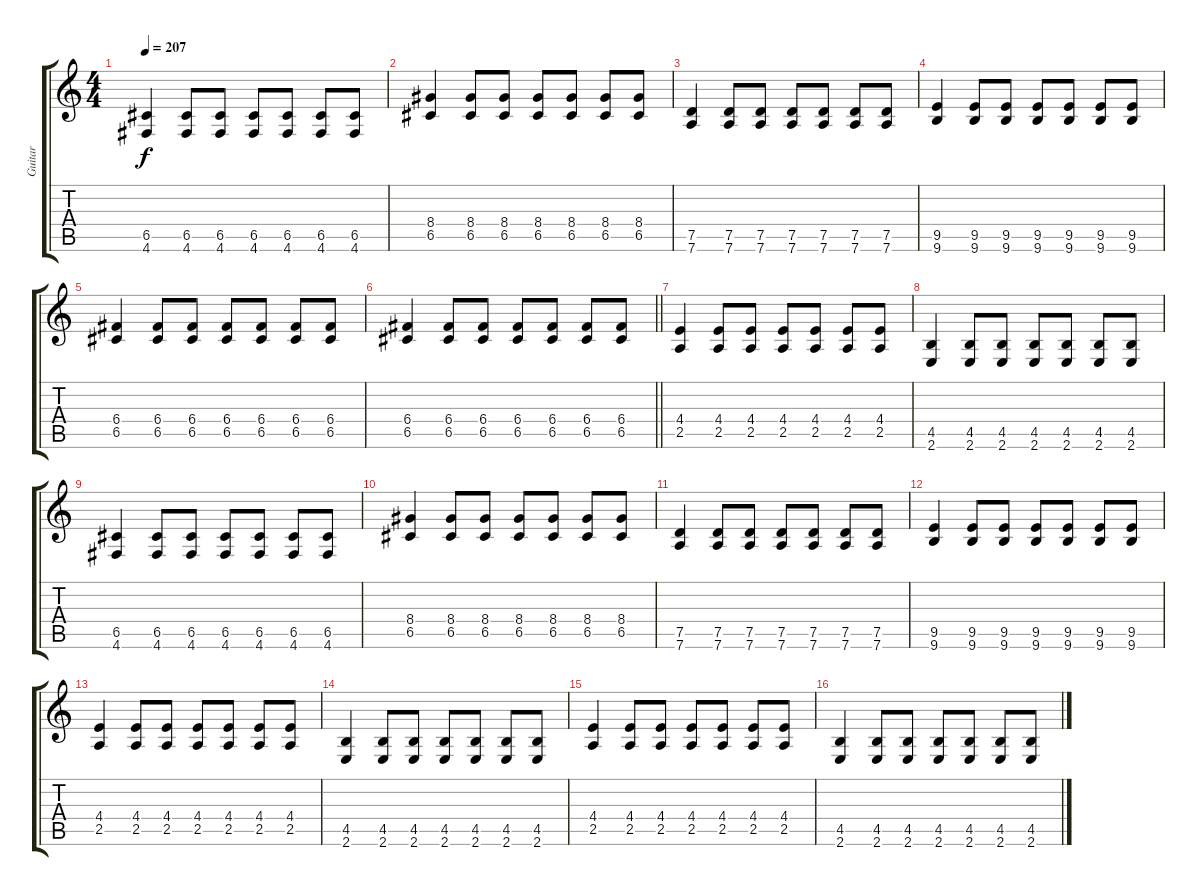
\track ("Guitar" "Guitar") {instrument overdrivenguitar}
\staff {score tabs}
\tuning (D4 A3 F3 C3 G2 D2) {hide}
\ts (4 4)
\tempo 207
\clef g2
\ks c
(6.5 4.6).4{dy f} (6.5 4.6).8 (6.5 4.6).8 (6.5 4.6).8 (6.5 4.6).8 (6.5 4.6).8 (6.5 4.6).8 |
(8.4 6.5).4 (8.4 6.5).8 (8.4 6.5).8 (8.4 6.5).8 (8.4 6.5).8 (8.4 6.5).8 (8.4 6.5).8 |
(7.5 7.6).4 (7.5 7.6).8 (7.5 7.6).8 (7.5 7.6).8 (7.5 7.6).8 (7.5 7.6).8 (7.5 7.6).8 |
(9.5 9.6).4 (9.5 9.6).8 (9.5 9.6).8 (9.5 9.6).8 (9.5 9.6).8 (9.5 9.6).8 (9.5 9.6).8 |
(6.4 6.5).4 (6.4 6.5).8 (6.4 6.5).8 (6.4 6.5).8 (6.4 6.5).8 (6.4 6.5).8 (6.4 6.5).8 |
\barLineRight lightlight
(6.4 6.5).4 (6.4 6.5).8 (6.4 6.5).8 (6.4 6.5).8 (6.4 6.5).8 (6.4 6.5).8 (6.4 6.5).8 |
(4.4 2.5).4 (4.4 2.5).8 (4.4 2.5).8 (4.4 2.5).8 (4.4 2.5).8 (4.4 2.5).8 (4.4 2.5).8 |
(4.5 2.6).4 (4.5 2.6).8 (4.5 2.6).8 (4.5 2.6).8 (4.5 2.6).8 (4.5 2.6).8 (4.5 2.6).8 |
(6.5 4.6).4 (6.5 4.6).8 (6.5 4.6).8 (6.5 4.6).8 (6.5 4.6).8 (6.5 4.6).8 (6.5 4.6).8 |
(8.4 6.5).4 (8.4 6.5).8 (8.4 6.5).8 (8.4 6.5).8 (8.4 6.5).8 (8.4 6.5).8 (8.4 6.5).8 |
(7.5 7.6).4 (7.5 7.6).8 (7.5 7.6).8 (7.5 7.6).8 (7.5 7.6).8 (7.5 7.6).8 (7.5 7.6).8 |
(9.5 9.6).4 (9.5 9.6).8 (9.5 9.6).8 (9.5 9.6).8 (9.5 9.6).8 (9.5 9.6).8 (9.5 9.6).8 |
(4.4 2.5).4 (4.4 2.5).8 (4.4 2.5).8 (4.4 2.5).8 (4.4 2.5).8 (4.4 2.5).8 (4.4 2.5).8 |
(4.5 2.6).4 (4.5 2.6).8 (4.5 2.6).8 (4.5 2.6).8 (4.5 2.6).8 (4.5 2.6).8 (4.5 2.6).8 |
(4.4 2.5).4 (4.4 2.5).8 (4.4 2.5).8 (4.4 2.5).8 (4.4 2.5).8 (4.4 2.5).8 (4.4 2.5).8 |
(4.5 2.6).4 (4.5 2.6).8 (4.5 2.6).8 (4.5 2.6).8 (4.5 2.6).8 (4.5 2.6).8 (4.5 2.6).8
